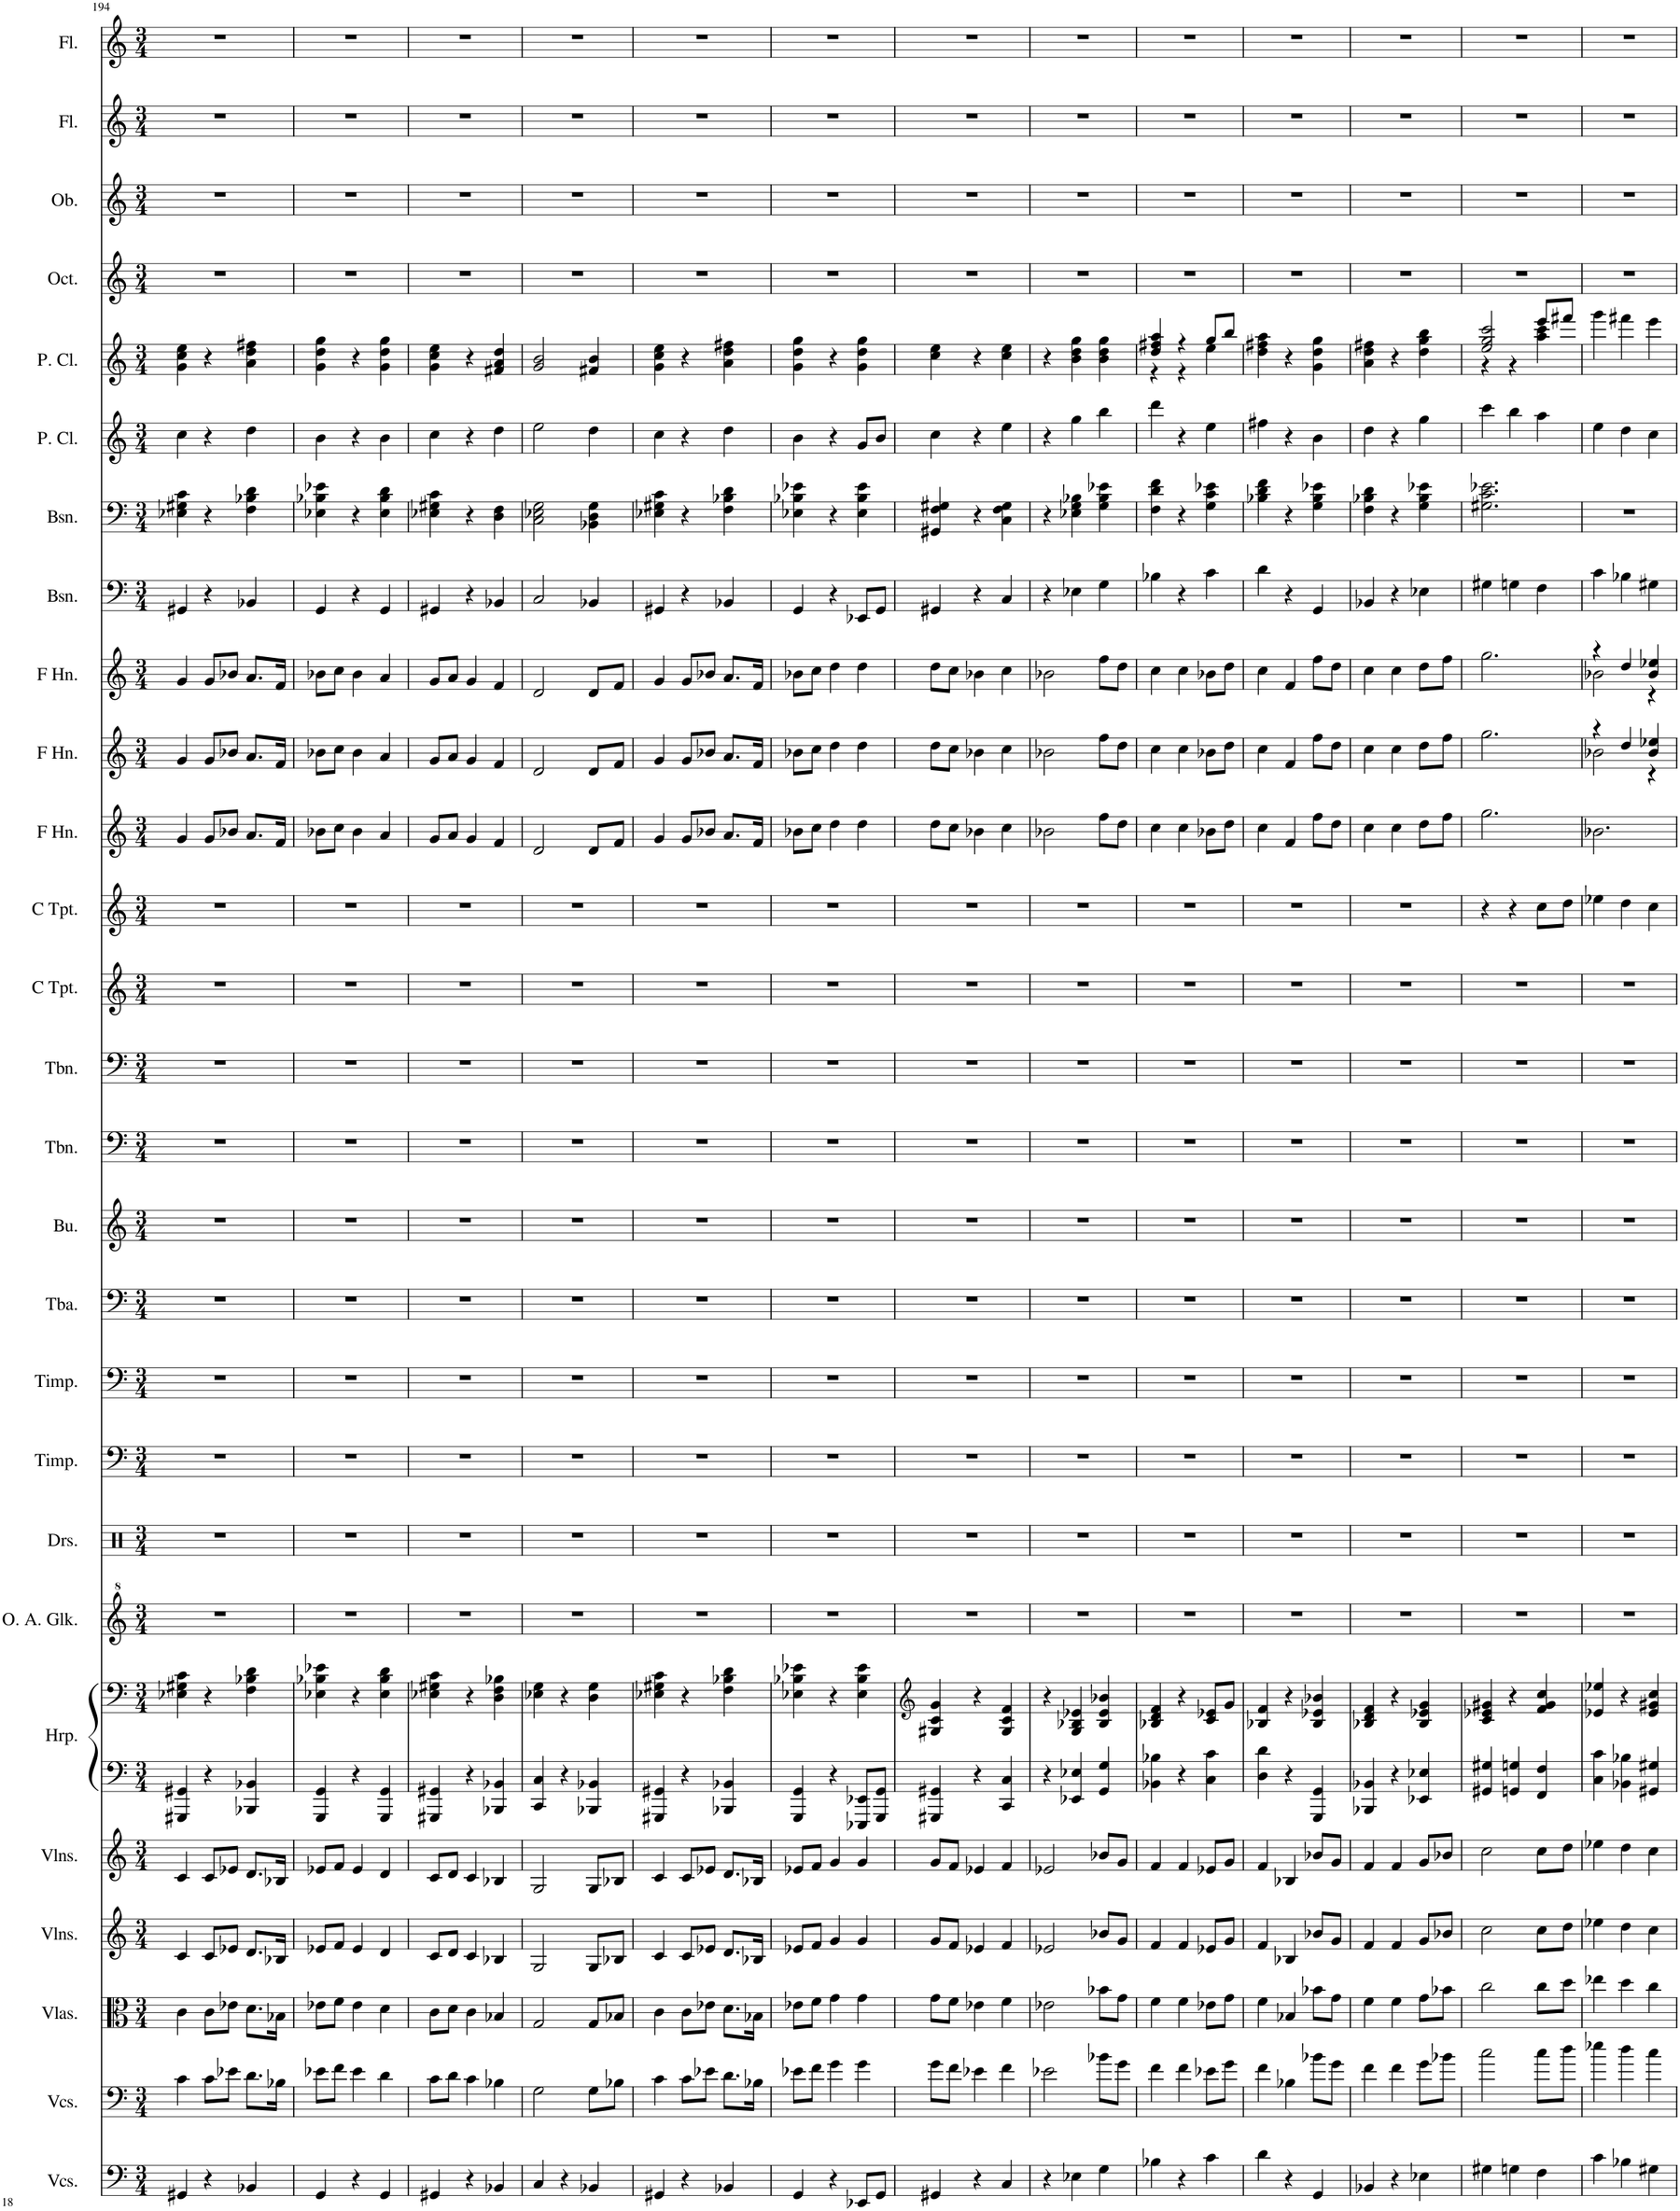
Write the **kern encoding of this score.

**kern	**kern	**kern	**kern	**kern	**kern	**kern	**kern	**kern	**kern	**kern	**kern	**kern	**kern	**kern	**kern	**kern	**kern	**kern	**kern	**kern	**kern	**kern	**kern	**kern	**kern	**kern	**kern
*part27	*part26	*part25	*part24	*part23	*part22	*part22	*part21	*part20	*part19	*part18	*part17	*part16	*part15	*part14	*part13	*part12	*part11	*part10	*part9	*part8	*part7	*part6	*part5	*part4	*part3	*part2	*part1
*staff28	*staff27	*staff26	*staff25	*staff24	*staff23	*staff22	*staff21	*staff20	*staff19	*staff18	*staff17	*staff16	*staff15	*staff14	*staff13	*staff12	*staff11	*staff10	*staff9	*staff8	*staff7	*staff6	*staff5	*staff4	*staff3	*staff2	*staff1
*I"Violoncellos, Doublebasses	*I"Violoncellos, Cellos	*I"Violas, Violas	*I"Violins, 2nd Violins	*I"Violins, 1st Violins	*I"Harp, Harp 1	*	*I"Orff Alto Glockenspiel, Glockenspiel	*I"Drumset, Percussion (General MIDI Map)	*I"Timpani, Timpani II	*I"Timpani, Timpani I	*I"Tuba, Bass Tuba	*I"Bugle, Tenor Tuba in Bb	*I"Trombone, Bass Trombone	*I"Trombone, Tenor Trombone	*I"C Trumpet, Trumpets III IV	*I"C Trumpet, Trumpets I II	*I"Horn in F, Horns in F  V  VI	*I"Horn in F, Horns in F III IV	*I"Horn in F, Horns in F  I  II	*I"Bassoon, DoubleBassoon	*I"Bassoon, Bassoons	*I"Piccolo Clarinet, BassClarinets in Bb	*I"Piccolo Clarinet, Clarinets in Bb	*I"Octavin, English Horn	*I"Oboe, Oboe	*I"Flute, Flutes	*I"Flute, Piccolos
*I'Vcs.	*I'Vcs.	*I'Vlas.	*I'Vlns.	*I'Vlns.	*I'Hrp.	*	*I'O. A. Glk.	*I'Drs.	*I'Timp.	*I'Timp.	*I'Tba.	*I'Bu.	*I'Tbn.	*I'Tbn.	*I'C Tpt.	*I'C Tpt.	*I'F Hn.	*I'F Hn.	*I'F Hn.	*I'Bsn.	*I'Bsn.	*I'P. Cl.	*I'P. Cl.	*I'Oct.	*I'Ob.	*I'Fl.	*I'Fl.
!!LO:PB:g=z
*clefF4	*clefF4	*clefC3	*clefG2	*clefG2	*clefF4	*clefF4	*clefG^2	*clefX	*clefF4	*clefF4	*clefF4	*clefG2	*clefF4	*clefF4	*clefG2	*clefG2	*clefG2	*clefG2	*clefG2	*clefF4	*clefF4	*clefG2	*clefG2	*clefG2	*clefG2	*clefG2	*clefG2
*	*	*	*	*	*	*	*	*	*	*	*	*	*	*	*	*	*Trd4c7	*Trd4c7	*Trd4c7	*	*	*Trd-5c-8	*Trd-5c-8	*Trd4c7	*	*	*
*k[]	*k[]	*k[]	*k[]	*k[]	*k[]	*k[]	*k[]	*k[]	*k[]	*k[]	*k[]	*k[]	*k[]	*k[]	*k[]	*k[]	*k[]	*k[]	*k[]	*k[]	*k[]	*k[]	*k[]	*k[]	*k[]	*k[]	*k[]
*M3/4	*M3/4	*M3/4	*M3/4	*M3/4	*M3/4	*M3/4	*M3/4	*M3/4	*M3/4	*M3/4	*M3/4	*M3/4	*M3/4	*M3/4	*M3/4	*M3/4	*M3/4	*M3/4	*M3/4	*M3/4	*M3/4	*M3/4	*M3/4	*M3/4	*M3/4	*M3/4	*M3/4
=194	=194	=194	=194	=194	=194	=194	=194	=194	=194	=194	=194	=194	=194	=194	=194	=194	=194	=194	=194	=194	=194	=194	=194	=194	=194	=194	=194
4GG#X/	4c\	4c\	4c/	4c/	4GGG#X/ 4GG#X/	4E-X\ 4G#X\ 4c\	2.r	2.r	2.r	2.r	2.r	2.r	2.r	2.r	2.r	2.r	4g/	4g/	4g/	4GG#X/	4E-X\ 4G#X\ 4c\	4cc\	4g\ 4cc\ 4ee\	2.r	2.r	2.r	2.r
4r	8c\L	8c\L	8c/L	8c/L	4r	4r	.	.	.	.	.	.	.	.	.	.	8g/L	8g/L	8g/L	4r	4r	4r	4r	.	.	.	.
.	8e-X\J	8e-X\J	8e-X/J	8e-X/J	.	.	.	.	.	.	.	.	.	.	.	.	8b-X/J	8b-X/J	8b-X/J	.	.	.	.	.	.	.	.
4BB-X/	8.d\L	8.d\L	8.d/L	8.d/L	4BBB-X/ 4BB-X/	4F\ 4B-X\ 4d\	.	.	.	.	.	.	.	.	.	.	8.a/L	8.a/L	8.a/L	4BB-X/	4F\ 4B-X\ 4d\	4dd\	4a\ 4dd\ 4ff#X\	.	.	.	.
.	16B-X\Jk	16B-X\Jk	16B-X/Jk	16B-X/Jk	.	.	.	.	.	.	.	.	.	.	.	.	16f/Jk	16f/Jk	16f/Jk	.	.	.	.	.	.	.	.
=195	=195	=195	=195	=195	=195	=195	=195	=195	=195	=195	=195	=195	=195	=195	=195	=195	=195	=195	=195	=195	=195	=195	=195	=195	=195	=195	=195
4GG/	8e-X\L	8e-X\L	8e-X/L	8e-X/L	4GGG/ 4GG/	4E-X\ 4B-X\ 4e-X\	2.r	2.r	2.r	2.r	2.r	2.r	2.r	2.r	2.r	2.r	8b-X\L	8b-X\L	8b-X\L	4GG/	4E-X\ 4B-X\ 4e-X\	4b\	4g\ 4dd\ 4gg\	2.r	2.r	2.r	2.r
.	8f\J	8f\J	8f/J	8f/J	.	.	.	.	.	.	.	.	.	.	.	.	8cc\J	8cc\J	8cc\J	.	.	.	.	.	.	.	.
4r	4e-\	4e-\	4e-/	4e-/	4r	4r	.	.	.	.	.	.	.	.	.	.	4b-\	4b-\	4b-\	4r	4r	4r	4r	.	.	.	.
4GG/	4d\	4d\	4d/	4d/	4GGG/ 4GG/	4E-\ 4B-\ 4d\	.	.	.	.	.	.	.	.	.	.	4a/	4a/	4a/	4GG/	4E-\ 4B-\ 4d\	4b\	4g\ 4dd\ 4gg\	.	.	.	.
=196	=196	=196	=196	=196	=196	=196	=196	=196	=196	=196	=196	=196	=196	=196	=196	=196	=196	=196	=196	=196	=196	=196	=196	=196	=196	=196	=196
4GG#X/	8c\L	8c\L	8c/L	8c/L	4GGG#X/ 4GG#X/	4E-X\ 4G#X\ 4c\	2.r	2.r	2.r	2.r	2.r	2.r	2.r	2.r	2.r	2.r	8g/L	8g/L	8g/L	4GG#X/	4E-X\ 4G#X\ 4c\	4cc\	4g\ 4cc\ 4ee\	2.r	2.r	2.r	2.r
.	8d\J	8d\J	8d/J	8d/J	.	.	.	.	.	.	.	.	.	.	.	.	8a/J	8a/J	8a/J	.	.	.	.	.	.	.	.
4r	4c\	4c\	4c/	4c/	4r	4r	.	.	.	.	.	.	.	.	.	.	4g/	4g/	4g/	4r	4r	4r	4r	.	.	.	.
4BB-X/	4B-X\	4B-X/	4B-X/	4B-X/	4BBB-X/ 4BB-X/	4D\ 4F\ 4B-X\	.	.	.	.	.	.	.	.	.	.	4f/	4f/	4f/	4BB-X/	4D\ 4F\	4dd\	4f#X/ 4a/ 4dd/	.	.	.	.
=197	=197	=197	=197	=197	=197	=197	=197	=197	=197	=197	=197	=197	=197	=197	=197	=197	=197	=197	=197	=197	=197	=197	=197	=197	=197	=197	=197
4C/	2G\	2G/	2G/	2G/	4CC/ 4C/	4E-X\ 4G\	2.r	2.r	2.r	2.r	2.r	2.r	2.r	2.r	2.r	2.r	2d/	2d/	2d/	2C/	2C\ 2E-X\ 2G\	2ee\	2g/ 2b/	2.r	2.r	2.r	2.r
4r	.	.	.	.	4r	4r	.	.	.	.	.	.	.	.	.	.	.	.	.	.	.	.	.	.	.	.	.
4BB-X/	8G\L	8G/L	8G/L	8G/L	4BBB-X/ 4BB-X/	4D\ 4G\	.	.	.	.	.	.	.	.	.	.	8d/L	8d/L	8d/L	4BB-X/	4BB-X\ 4D\ 4G\	4dd\	4f#X/ 4b/	.	.	.	.
.	8B-X\J	8B-X/J	8B-X/J	8B-X/J	.	.	.	.	.	.	.	.	.	.	.	.	8f/J	8f/J	8f/J	.	.	.	.	.	.	.	.
=198	=198	=198	=198	=198	=198	=198	=198	=198	=198	=198	=198	=198	=198	=198	=198	=198	=198	=198	=198	=198	=198	=198	=198	=198	=198	=198	=198
4GG#X/	4c\	4c\	4c/	4c/	4GGG#X/ 4GG#X/	4E-X\ 4G#X\ 4c\	2.r	2.r	2.r	2.r	2.r	2.r	2.r	2.r	2.r	2.r	4g/	4g/	4g/	4GG#X/	4E-X\ 4G#X\ 4c\	4cc\	4g\ 4cc\ 4ee\	2.r	2.r	2.r	2.r
4r	8c\L	8c\L	8c/L	8c/L	4r	4r	.	.	.	.	.	.	.	.	.	.	8g/L	8g/L	8g/L	4r	4r	4r	4r	.	.	.	.
.	8e-X\J	8e-X\J	8e-X/J	8e-X/J	.	.	.	.	.	.	.	.	.	.	.	.	8b-X/J	8b-X/J	8b-X/J	.	.	.	.	.	.	.	.
4BB-X/	8.d\L	8.d\L	8.d/L	8.d/L	4BBB-X/ 4BB-X/	4F\ 4B-X\ 4d\	.	.	.	.	.	.	.	.	.	.	8.a/L	8.a/L	8.a/L	4BB-X/	4F\ 4B-X\ 4d\	4dd\	4a\ 4dd\ 4ff#X\	.	.	.	.
.	16B-X\Jk	16B-X\Jk	16B-X/Jk	16B-X/Jk	.	.	.	.	.	.	.	.	.	.	.	.	16f/Jk	16f/Jk	16f/Jk	.	.	.	.	.	.	.	.
=199	=199	=199	=199	=199	=199	=199	=199	=199	=199	=199	=199	=199	=199	=199	=199	=199	=199	=199	=199	=199	=199	=199	=199	=199	=199	=199	=199
4GG/	8e-X\L	8e-X\L	8e-X/L	8e-X/L	4GGG/ 4GG/	4E-X\ 4B-X\ 4e-X\	2.r	2.r	2.r	2.r	2.r	2.r	2.r	2.r	2.r	2.r	8b-X\L	8b-X\L	8b-X\L	4GG/	4E-X\ 4B-X\ 4e-X\	4b\	4g\ 4dd\ 4gg\	2.r	2.r	2.r	2.r
.	8f\J	8f\J	8f/J	8f/J	.	.	.	.	.	.	.	.	.	.	.	.	8cc\J	8cc\J	8cc\J	.	.	.	.	.	.	.	.
4r	4g\	4g\	4g/	4g/	4r	4r	.	.	.	.	.	.	.	.	.	.	4dd\	4dd\	4dd\	4r	4r	4r	4r	.	.	.	.
8EE-X/L	4g\	4g\	4g/	4g/	8EEE-X/ 8EE-X/L	4E-\ 4B-\ 4e-\	.	.	.	.	.	.	.	.	.	.	4dd\	4dd\	4dd\	8EE-X/L	4E-\ 4B-\ 4e-\	8g/L	4g\ 4dd\ 4gg\	.	.	.	.
8GG/J	.	.	.	.	8GGG/ 8GG/J	.	.	.	.	.	.	.	.	.	.	.	.	.	.	8GG/J	.	8b/J	.	.	.	.	.
=200	=200	=200	=200	=200	=200	=200	=200	=200	=200	=200	=200	=200	=200	=200	=200	=200	=200	=200	=200	=200	=200	=200	=200	=200	=200	=200	=200
*	*	*	*	*	*	*clefG2	*	*	*	*	*	*	*	*	*	*	*	*	*	*	*	*	*	*	*	*	*
4GG#X/	8g\L	8g\L	8g/L	8g/L	4GGG#X/ 4GG#X/	4G#X/ 4c/ 4g/	2.r	2.r	2.r	2.r	2.r	2.r	2.r	2.r	2.r	2.r	8dd\L	8dd\L	8dd\L	4GG#X/	4GG#X/ 4F/ 4G#X/	4cc\	4cc\ 4ee\	2.r	2.r	2.r	2.r
.	8f\J	8f\J	8f/J	8f/J	.	.	.	.	.	.	.	.	.	.	.	.	8cc\J	8cc\J	8cc\J	.	.	.	.	.	.	.	.
4r	4e-X\	4e-X\	4e-X/	4e-X/	4r	4r	.	.	.	.	.	.	.	.	.	.	4b-X\	4b-X\	4b-X\	4r	4r	4r	4r	.	.	.	.
4C/	4f\	4f\	4f/	4f/	4CC/ 4C/	4G#/ 4c/ 4f/	.	.	.	.	.	.	.	.	.	.	4cc\	4cc\	4cc\	4C/	4C\ 4F\ 4G#\	4ee\	4cc\ 4ee\	.	.	.	.
=201	=201	=201	=201	=201	=201	=201	=201	=201	=201	=201	=201	=201	=201	=201	=201	=201	=201	=201	=201	=201	=201	=201	=201	=201	=201	=201	=201
4r	2e-X\	2e-X\	2e-X/	2e-X/	4r	4r	2.r	2.r	2.r	2.r	2.r	2.r	2.r	2.r	2.r	2.r	2b-X\	2b-X\	2b-X\	4r	4r	4r	4r	2.r	2.r	2.r	2.r
4E-X\	.	.	.	.	4EE-X/ 4E-X/	4G/ 4B-X/ 4e-X/	.	.	.	.	.	.	.	.	.	.	.	.	.	4E-X\	4E-X\ 4G\ 4B-X\	4gg\	4b\ 4dd\ 4gg\	.	.	.	.
4G\	8b-X\L	8b-X\L	8b-X/L	8b-X/L	4GG/ 4G/	4B-/ 4e-/ 4b-X/	.	.	.	.	.	.	.	.	.	.	8ff\L	8ff\L	8ff\L	4G\	4G\ 4B-\ 4e-X\	4bb\	4b\ 4dd\ 4gg\	.	.	.	.
.	8g\J	8g\J	8g/J	8g/J	.	.	.	.	.	.	.	.	.	.	.	.	8dd\J	8dd\J	8dd\J	.	.	.	.	.	.	.	.
=202	=202	=202	=202	=202	=202	=202	=202	=202	=202	=202	=202	=202	=202	=202	=202	=202	=202	=202	=202	=202	=202	=202	=202	=202	=202	=202	=202
*	*	*	*	*	*	*	*	*	*	*	*	*	*	*	*	*	*	*	*	*	*	*	*^	*	*	*	*
4B-X\	4f\	4f\	4f/	4f/	4BB-X\ 4B-X\	4B-X/ 4d/ 4f/	2.r	2.r	2.r	2.r	2.r	2.r	2.r	2.r	2.r	2.r	4cc\	4cc\	4cc\	4B-X\	4F\ 4d\ 4f\	4ddd\	4dd/ 4ff#X/ 4aa/	4r	2.r	2.r	2.r	2.r
4r	4f\	4f\	4f/	4f/	4r	4r	.	.	.	.	.	.	.	.	.	.	4cc\	4cc\	4cc\	4r	4r	4r	4r	4r	.	.	.	.
4c\	8e-X\L	8e-X\L	8e-X/L	8e-X/L	4C\ 4c\	8c/ 8e-X/L	.	.	.	.	.	.	.	.	.	.	8b-X\L	8b-X\L	8b-X\L	4c\	4G\ 4c\ 4e-X\	4ee\	8gg/L	4ee\	.	.	.	.
.	8g\J	8g\J	8g/J	8g/J	.	8g/J	.	.	.	.	.	.	.	.	.	.	8dd\J	8dd\J	8dd\J	.	.	.	8bb/J	.	.	.	.	.
*	*	*	*	*	*	*	*	*	*	*	*	*	*	*	*	*	*	*	*	*	*	*	*v	*v	*	*	*	*
=203	=203	=203	=203	=203	=203	=203	=203	=203	=203	=203	=203	=203	=203	=203	=203	=203	=203	=203	=203	=203	=203	=203	=203	=203	=203	=203	=203
4d\	4f\	4f\	4f/	4f/	4D\ 4d\	4B-X/ 4f/	2.r	2.r	2.r	2.r	2.r	2.r	2.r	2.r	2.r	2.r	4cc\	4cc\	4cc\	4d\	4B-X\ 4d\ 4f\	4ff#X\	4dd\ 4ff#X\ 4aa\	2.r	2.r	2.r	2.r
4r	4B-X\	4B-X/	4B-X/	4B-X/	4r	4r	.	.	.	.	.	.	.	.	.	.	4f/	4f/	4f/	4r	4r	4r	4r	.	.	.	.
4GG/	8b-X\L	8b-X\L	8b-X/L	8b-X/L	4GGG/ 4GG/	4B-/ 4e-X/ 4b-X/	.	.	.	.	.	.	.	.	.	.	8ff\L	8ff\L	8ff\L	4GG/	4G\ 4B-\ 4e-X\	4b\	4g\ 4dd\ 4gg\	.	.	.	.
.	8g\J	8g\J	8g/J	8g/J	.	.	.	.	.	.	.	.	.	.	.	.	8dd\J	8dd\J	8dd\J	.	.	.	.	.	.	.	.
=204	=204	=204	=204	=204	=204	=204	=204	=204	=204	=204	=204	=204	=204	=204	=204	=204	=204	=204	=204	=204	=204	=204	=204	=204	=204	=204	=204
4BB-X/	4f\	4f\	4f/	4f/	4BBB-X/ 4BB-X/	4B-X/ 4d/ 4f/	2.r	2.r	2.r	2.r	2.r	2.r	2.r	2.r	2.r	2.r	4cc\	4cc\	4cc\	4BB-X/	4F\ 4B-X\ 4d\	4dd\	4a\ 4dd\ 4ff#X\	2.r	2.r	2.r	2.r
4r	4f\	4f\	4f/	4f/	4r	4r	.	.	.	.	.	.	.	.	.	.	4cc\	4cc\	4cc\	4r	4r	4r	4r	.	.	.	.
4E-X\	8g\L	8g\L	8g/L	8g/L	4EE-X/ 4E-X/	4B-/ 4e-X/ 4g/	.	.	.	.	.	.	.	.	.	.	8dd\L	8dd\L	8dd\L	4E-X\	4G\ 4B-\ 4e-X\	4gg\	4dd\ 4gg\ 4bb\	.	.	.	.
.	8b-X\J	8b-X\J	8b-X/J	8b-X/J	.	.	.	.	.	.	.	.	.	.	.	.	8ff\J	8ff\J	8ff\J	.	.	.	.	.	.	.	.
=205	=205	=205	=205	=205	=205	=205	=205	=205	=205	=205	=205	=205	=205	=205	=205	=205	=205	=205	=205	=205	=205	=205	=205	=205	=205	=205	=205
*	*	*	*	*	*	*	*	*	*	*	*	*	*	*	*	*	*	*	*	*	*	*	*^	*	*	*	*
4G#X\	2cc\	2cc\	2cc\	2cc\	4GG#X/ 4G#X/	4c/ 4e-X/ 4g#X/	2.r	2.r	2.r	2.r	2.r	2.r	2.r	2.r	2.r	4r	2.gg\	2.gg\	2.gg\	4G#X\	2.G#X\ 2.c\ 2.e-X\	4ccc\	2ee/ 2gg/ 2ccc/	4r	2.r	2.r	2.r	2.r
4Gn\	.	.	.	.	4GGn/ 4Gn/	4r	.	.	.	.	.	.	.	.	.	4r	.	.	.	4Gn\	.	4bb\	.	4r	.	.	.	.
4F\	8cc\L	8cc\L	8cc\L	8cc\L	4FF/ 4F/	4f/ 4g#/ 4cc/	.	.	.	.	.	.	.	.	.	8cc\L	.	.	.	4F\	.	4aa\	8eee/L	4aa\ 4ccc\	.	.	.	.
.	8dd\J	8dd\J	8dd\J	8dd\J	.	.	.	.	.	.	.	.	.	.	.	8dd\J	.	.	.	.	.	.	8fff#X/J	.	.	.	.	.
*	*	*	*	*	*	*	*	*	*	*	*	*	*	*	*	*	*	*	*	*	*	*	*v	*v	*	*	*	*
=206	=206	=206	=206	=206	=206	=206	=206	=206	=206	=206	=206	=206	=206	=206	=206	=206	=206	=206	=206	=206	=206	=206	=206	=206	=206	=206	=206
*	*	*	*	*	*	*	*	*	*	*	*	*	*	*	*	*	*	*^	*^	*	*	*	*	*	*	*	*
4c\	4ee-X\	4ee-X\	4ee-X\	4ee-X\	4C\ 4c\	4e-X/ 4ee-X/	2.r	2.r	2.r	2.r	2.r	2.r	2.r	2.r	2.r	4ee-X\	2.b-X\	4r	2b-X\	4r	2b-X\	4c\	2.r	4ee\	4ggg\	2.r	2.r	2.r	2.r
4B-X\	4dd\	4dd\	4dd\	4dd\	4BB-X\ 4B-X\	4r	.	.	.	.	.	.	.	.	.	4dd\	.	4dd/	.	4dd/	.	4B-X\	.	4dd\	4fff#X\	.	.	.	.
4G#X\	4cc\	4cc\	4cc\	4cc\	4GG#X/ 4G#X/	4e-/ 4g#X/ 4cc/	.	.	.	.	.	.	.	.	.	4cc\	.	4b-/ 4ee-X/	4r	4b-/ 4ee-X/	4r	4G#X\	.	4cc\	4eee\	.	.	.	.
*	*	*	*	*	*	*	*	*	*	*	*	*	*	*	*	*	*	*v	*v	*	*	*	*	*	*	*	*	*	*
*	*	*	*	*	*	*	*	*	*	*	*	*	*	*	*	*	*	*	*v	*v	*	*	*	*	*	*	*	*
=	=	=	=	=	=	=	=	=	=	=	=	=	=	=	=	=	=	=	=	=	=	=	=	=	=	=	=
*-	*-	*-	*-	*-	*-	*-	*-	*-	*-	*-	*-	*-	*-	*-	*-	*-	*-	*-	*-	*-	*-	*-	*-	*-	*-	*-	*-
